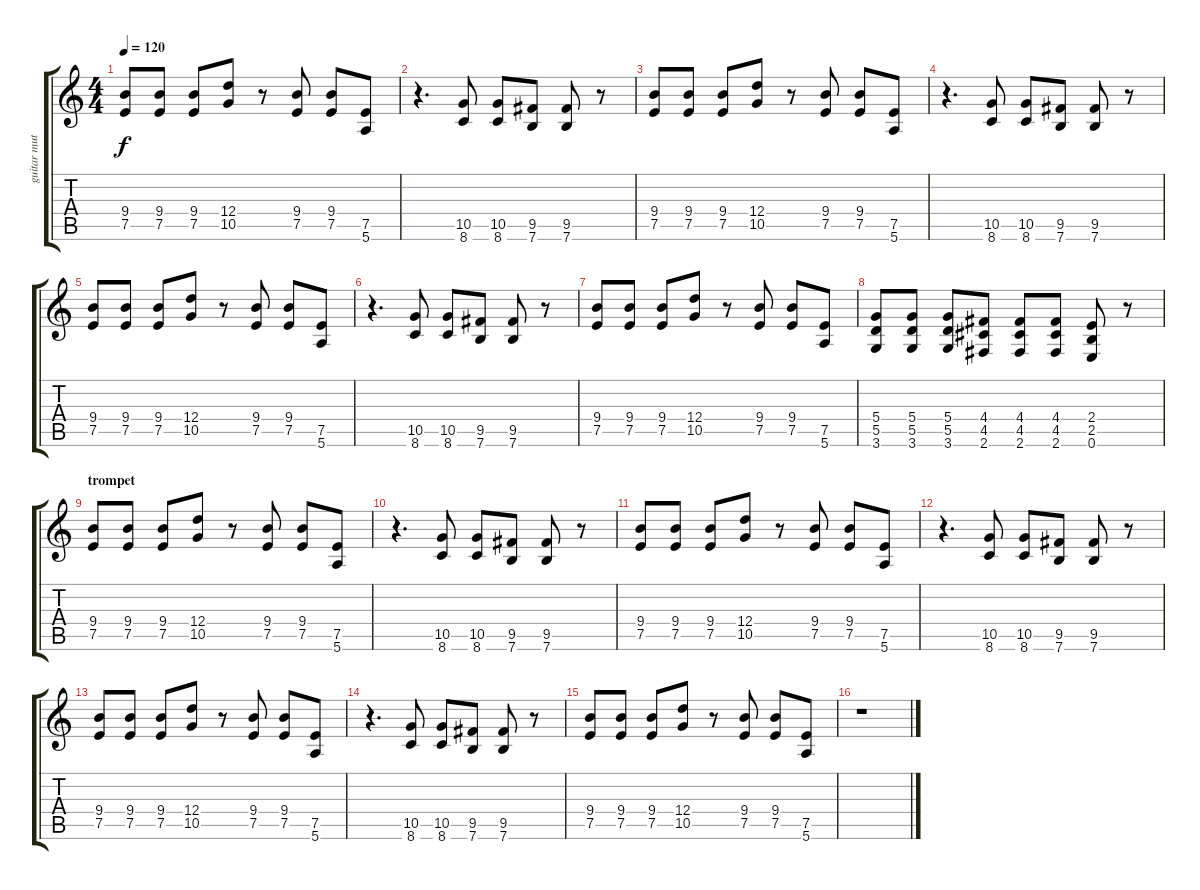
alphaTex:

\track ("guitar muted " "guitar mut") {instrument electricguitarmuted}
\staff {score tabs}
\tuning (E4 B3 G3 D3 A2 E2) {hide}
\ts (4 4)
\tempo 120
\clef g2
\ks c
(9.4 7.5).8{dy f} (9.4 7.5).8 (9.4 7.5).8 (12.4 10.5).8 r.8 (9.4 7.5).8 (9.4 7.5).8 (7.5 5.6).8 |
r.4{d} (10.5 8.6).8 (10.5 8.6).8 (9.5 7.6).8 (9.5 7.6).8 r.8 |
(9.4 7.5).8 (9.4 7.5).8 (9.4 7.5).8 (12.4 10.5).8 r.8 (9.4 7.5).8 (9.4 7.5).8 (7.5 5.6).8 |
r.4{d} (10.5 8.6).8 (10.5 8.6).8 (9.5 7.6).8 (9.5 7.6).8 r.8 |
(9.4 7.5).8 (9.4 7.5).8 (9.4 7.5).8 (12.4 10.5).8 r.8 (9.4 7.5).8 (9.4 7.5).8 (7.5 5.6).8 |
r.4{d} (10.5 8.6).8 (10.5 8.6).8 (9.5 7.6).8 (9.5 7.6).8 r.8 |
(9.4 7.5).8 (9.4 7.5).8 (9.4 7.5).8 (12.4 10.5).8 r.8 (9.4 7.5).8 (9.4 7.5).8 (7.5 5.6).8 |
(5.4 5.5 3.6).8 (5.4 5.5 3.6).8 (5.4 5.5 3.6).8 (4.4 4.5 2.6).8 (4.4 4.5 2.6).8 (4.4 4.5 2.6).8 (2.4 2.5 0.6).8 r.8 |
\section ("" "trompet")
(9.4 7.5).8 (9.4 7.5).8 (9.4 7.5).8 (12.4 10.5).8 r.8 (9.4 7.5).8 (9.4 7.5).8 (7.5 5.6).8 |
r.4{d} (10.5 8.6).8 (10.5 8.6).8 (9.5 7.6).8 (9.5 7.6).8 r.8 |
(9.4 7.5).8 (9.4 7.5).8 (9.4 7.5).8 (12.4 10.5).8 r.8 (9.4 7.5).8 (9.4 7.5).8 (7.5 5.6).8 |
r.4{d} (10.5 8.6).8 (10.5 8.6).8 (9.5 7.6).8 (9.5 7.6).8 r.8 |
(9.4 7.5).8 (9.4 7.5).8 (9.4 7.5).8 (12.4 10.5).8 r.8 (9.4 7.5).8 (9.4 7.5).8 (7.5 5.6).8 |
r.4{d} (10.5 8.6).8 (10.5 8.6).8 (9.5 7.6).8 (9.5 7.6).8 r.8 |
(9.4 7.5).8 (9.4 7.5).8 (9.4 7.5).8 (12.4 10.5).8 r.8 (9.4 7.5).8 (9.4 7.5).8 (7.5 5.6).8 |
r.1
